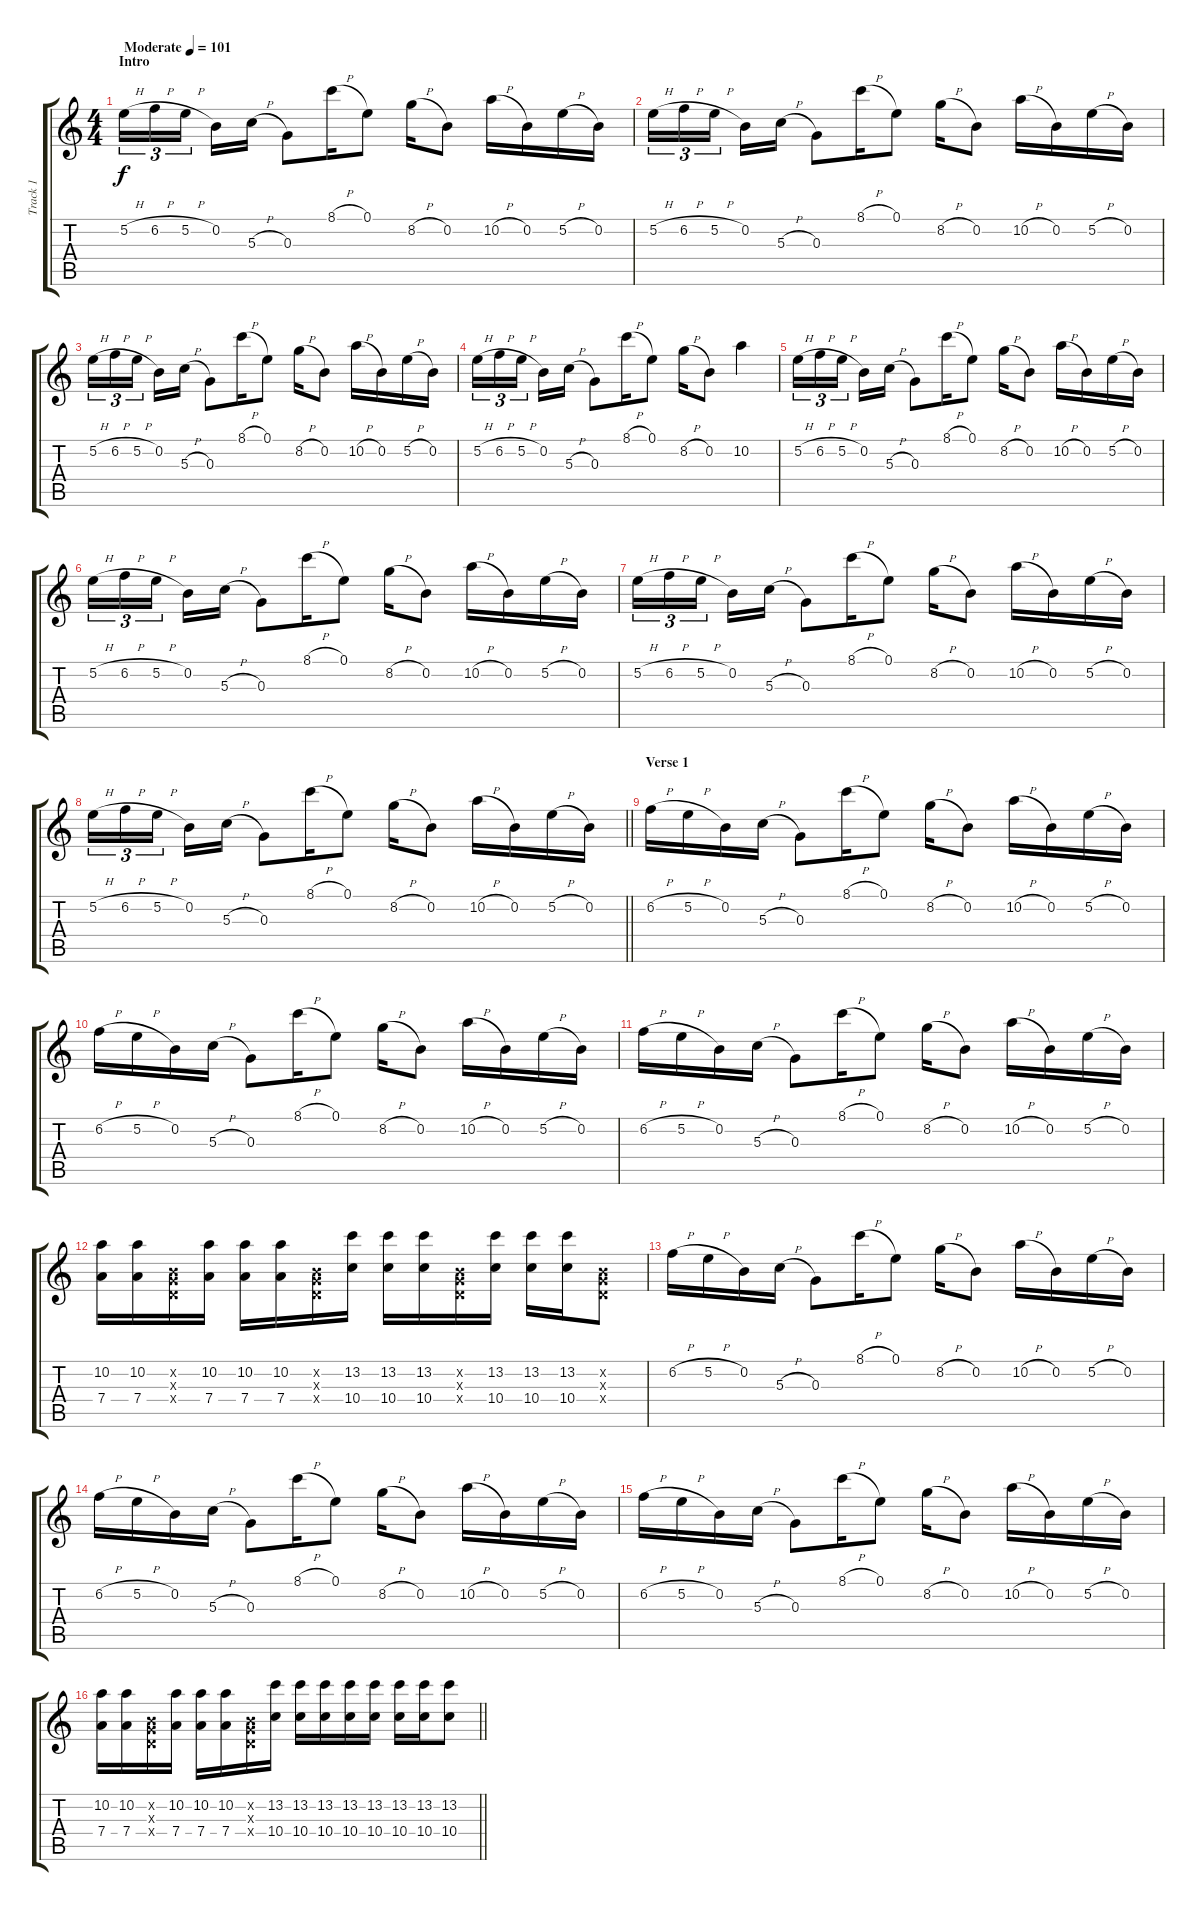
\track ("Track 1" "Track 1") {instrument electricguitarmuted}
\staff {score tabs}
\tuning (E4 B3 G3 D3 A2 E2) {hide}
\ts (4 4)
\section ("" "Intro")
\tempo (101 "Moderate")
\clef g2
\ks c
5.2{h}.16{tu (3 2) dy f instrument electricguitarmuted} 6.2{h}.16{tu (3 2)} 5.2{h}.16{tu (3 2) beam splitsecondary} 0.2.16 5.3{h}.16 0.3.8 8.1{h}.16 0.1.8 8.2{h}.16 0.2.8 10.2{h}.16 0.2.16 5.2{h}.16 0.2.16 |
5.2{h}.16{tu (3 2)} 6.2{h}.16{tu (3 2)} 5.2{h}.16{tu (3 2) beam splitsecondary} 0.2.16 5.3{h}.16 0.3.8 8.1{h}.16 0.1.8 8.2{h}.16 0.2.8 10.2{h}.16 0.2.16 5.2{h}.16 0.2.16 |
5.2{h}.16{tu (3 2)} 6.2{h}.16{tu (3 2)} 5.2{h}.16{tu (3 2) beam splitsecondary} 0.2.16 5.3{h}.16 0.3.8 8.1{h}.16 0.1.8 8.2{h}.16 0.2.8 10.2{h}.16 0.2.16 5.2{h}.16 0.2.16 |
5.2{h}.16{tu (3 2)} 6.2{h}.16{tu (3 2)} 5.2{h}.16{tu (3 2) beam splitsecondary} 0.2.16 5.3{h}.16 0.3.8 8.1{h}.16 0.1.8 8.2{h}.16 0.2.8 10.2.4 |
5.2{h}.16{tu (3 2)} 6.2{h}.16{tu (3 2)} 5.2{h}.16{tu (3 2) beam splitsecondary} 0.2.16 5.3{h}.16 0.3.8 8.1{h}.16 0.1.8 8.2{h}.16 0.2.8 10.2{h}.16 0.2.16 5.2{h}.16 0.2.16 |
5.2{h}.16{tu (3 2)} 6.2{h}.16{tu (3 2)} 5.2{h}.16{tu (3 2) beam splitsecondary} 0.2.16 5.3{h}.16 0.3.8 8.1{h}.16 0.1.8 8.2{h}.16 0.2.8 10.2{h}.16 0.2.16 5.2{h}.16 0.2.16 |
5.2{h}.16{tu (3 2)} 6.2{h}.16{tu (3 2)} 5.2{h}.16{tu (3 2) beam splitsecondary} 0.2.16 5.3{h}.16 0.3.8 8.1{h}.16 0.1.8 8.2{h}.16 0.2.8 10.2{h}.16 0.2.16 5.2{h}.16 0.2.16 |
\barLineRight lightlight
5.2{h}.16{tu (3 2)} 6.2{h}.16{tu (3 2)} 5.2{h}.16{tu (3 2) beam splitsecondary} 0.2.16 5.3{h}.16 0.3.8 8.1{h}.16 0.1.8 8.2{h}.16 0.2.8 10.2{h}.16 0.2.16 5.2{h}.16 0.2.16 |
\section ("" "Verse 1")
6.2{h}.16 5.2{h}.16 0.2.16 5.3{h}.16 0.3.8 8.1{h}.16 0.1.8 8.2{h}.16 0.2.8 10.2{h}.16 0.2.16 5.2{h}.16 0.2.16 |
6.2{h}.16 5.2{h}.16 0.2.16 5.3{h}.16 0.3.8 8.1{h}.16 0.1.8 8.2{h}.16 0.2.8 10.2{h}.16 0.2.16 5.2{h}.16 0.2.16 |
6.2{h}.16 5.2{h}.16 0.2.16 5.3{h}.16 0.3.8 8.1{h}.16 0.1.8 8.2{h}.16 0.2.8 10.2{h}.16 0.2.16 5.2{h}.16 0.2.16 |
(10.2 7.4).16 (10.2 7.4).16 (0.2{x} 0.3{x} 0.4{x}).16 (10.2 7.4).16 (10.2 7.4).16 (10.2 7.4).16 (0.2{x} 0.3{x} 0.4{x}).16 (13.2 10.4).16 (13.2 10.4).16 (13.2 10.4).16 (0.2{x} 0.3{x} 0.4{x}).16 (13.2 10.4).16 (13.2 10.4).16 (13.2 10.4).16 (0.2{x} 0.3{x} 0.4{x}).8 |
6.2{h}.16 5.2{h}.16 0.2.16 5.3{h}.16 0.3.8 8.1{h}.16 0.1.8 8.2{h}.16 0.2.8 10.2{h}.16 0.2.16 5.2{h}.16 0.2.16 |
6.2{h}.16 5.2{h}.16 0.2.16 5.3{h}.16 0.3.8 8.1{h}.16 0.1.8 8.2{h}.16 0.2.8 10.2{h}.16 0.2.16 5.2{h}.16 0.2.16 |
6.2{h}.16 5.2{h}.16 0.2.16 5.3{h}.16 0.3.8 8.1{h}.16 0.1.8 8.2{h}.16 0.2.8 10.2{h}.16 0.2.16 5.2{h}.16 0.2.16 |
\barLineRight lightlight
(10.2 7.4).16 (10.2 7.4).16 (0.2{x} 0.3{x} 0.4{x}).16 (10.2 7.4).16 (10.2 7.4).16 (10.2 7.4).16 (0.2{x} 0.3{x} 0.4{x}).16 (13.2 10.4).16 (13.2 10.4).16 (13.2 10.4).16 (13.2 10.4).16 (13.2 10.4).16 (13.2 10.4).16 (13.2 10.4).16 (13.2 10.4).8
